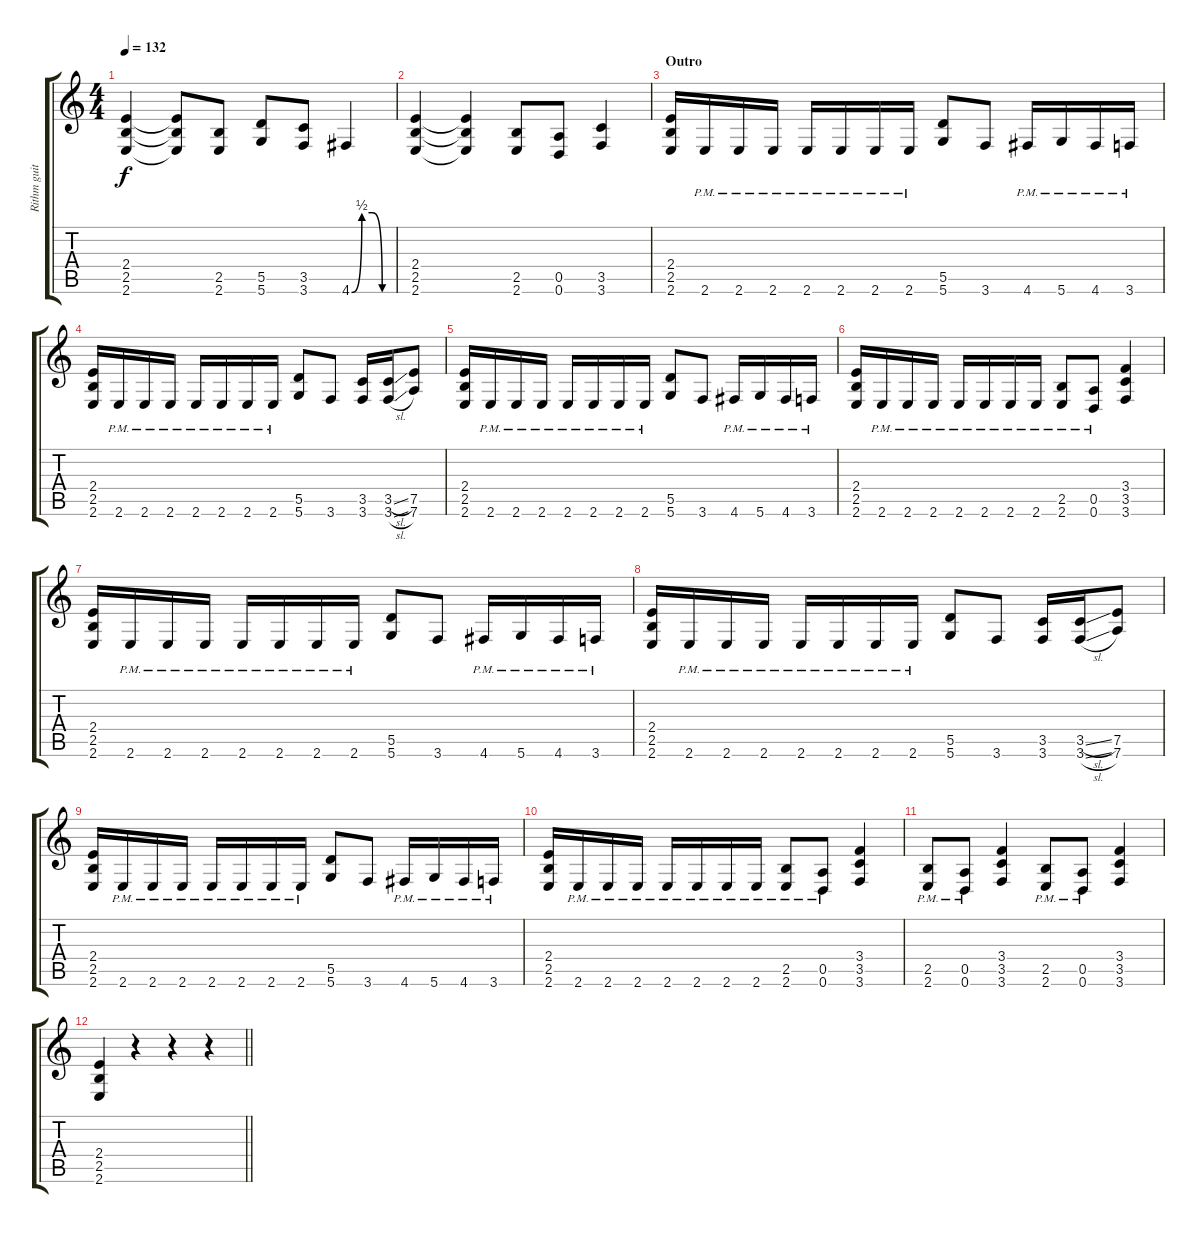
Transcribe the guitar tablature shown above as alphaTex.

\track ("Rithm guitar" "Rithm guit") {instrument distortionguitar}
\staff {score tabs}
\tuning (E4 B3 G3 D3 A2 D2) {hide}
\ts (4 4)
\tempo 132
\clef g2
\ks c
(2.4 2.5 2.6).4{dy f} (2.4{t} 2.5{t} 2.6{t}).8 (2.5 2.6).8 (5.5 5.6).8 (3.5 3.6).8 4.6{be (custom 0 0 15 2 30 2 45 0 60 0)}.4 |
(2.4 2.5 2.6).4 (2.4{t} 2.5{t} 2.6{t}).4 (2.5 2.6).8 (0.5 0.6).8 (3.5 3.6).4 |
\section ("" "Outro")
(2.4 2.5 2.6).16 2.6{pm}.16 2.6{pm}.16 2.6{pm}.16 2.6{pm}.16 2.6{pm}.16 2.6{pm}.16 2.6{pm}.16 (5.5 5.6).8 3.6.8 4.6{pm}.16 5.6{pm}.16 4.6{pm}.16 3.6{pm}.16 |
(2.4 2.5 2.6).16 2.6{pm}.16 2.6{pm}.16 2.6{pm}.16 2.6{pm}.16 2.6{pm}.16 2.6{pm}.16 2.6{pm}.16 (5.5 5.6).8 3.6.8 (3.5 3.6).16 (3.5{sl} 3.6{sl}).16 (7.5 7.6).8 |
(2.4 2.5 2.6).16 2.6{pm}.16 2.6{pm}.16 2.6{pm}.16 2.6{pm}.16 2.6{pm}.16 2.6{pm}.16 2.6{pm}.16 (5.5 5.6).8 3.6.8 4.6{pm}.16 5.6{pm}.16 4.6{pm}.16 3.6{pm}.16 |
(2.4 2.5 2.6).16 2.6{pm}.16 2.6{pm}.16 2.6{pm}.16 2.6{pm}.16 2.6{pm}.16 2.6{pm}.16 2.6{pm}.16 (2.5{pm} 2.6{pm}).8 (0.5{pm} 0.6{pm}).8 (3.4 3.5 3.6).4 |
(2.4 2.5 2.6).16 2.6{pm}.16 2.6{pm}.16 2.6{pm}.16 2.6{pm}.16 2.6{pm}.16 2.6{pm}.16 2.6{pm}.16 (5.5 5.6).8 3.6.8 4.6{pm}.16 5.6{pm}.16 4.6{pm}.16 3.6{pm}.16 |
(2.4 2.5 2.6).16 2.6{pm}.16 2.6{pm}.16 2.6{pm}.16 2.6{pm}.16 2.6{pm}.16 2.6{pm}.16 2.6{pm}.16 (5.5 5.6).8 3.6.8 (3.5 3.6).16 (3.5{sl} 3.6{sl}).16 (7.5 7.6).8 |
(2.4 2.5 2.6).16 2.6{pm}.16 2.6{pm}.16 2.6{pm}.16 2.6{pm}.16 2.6{pm}.16 2.6{pm}.16 2.6{pm}.16 (5.5 5.6).8 3.6.8 4.6{pm}.16 5.6{pm}.16 4.6{pm}.16 3.6{pm}.16 |
(2.4 2.5 2.6).16 2.6{pm}.16 2.6{pm}.16 2.6{pm}.16 2.6{pm}.16 2.6{pm}.16 2.6{pm}.16 2.6{pm}.16 (2.5{pm} 2.6{pm}).8 (0.5{pm} 0.6{pm}).8 (3.4 3.5 3.6).4 |
(2.5{pm} 2.6{pm}).8 (0.5{pm} 0.6{pm}).8 (3.4 3.5 3.6).4 (2.5{pm} 2.6{pm}).8 (0.5{pm} 0.6{pm}).8 (3.4 3.5 3.6).4 |
\barLineRight lightlight
(2.4 2.5 2.6).4 r.4 r.4 r.4
